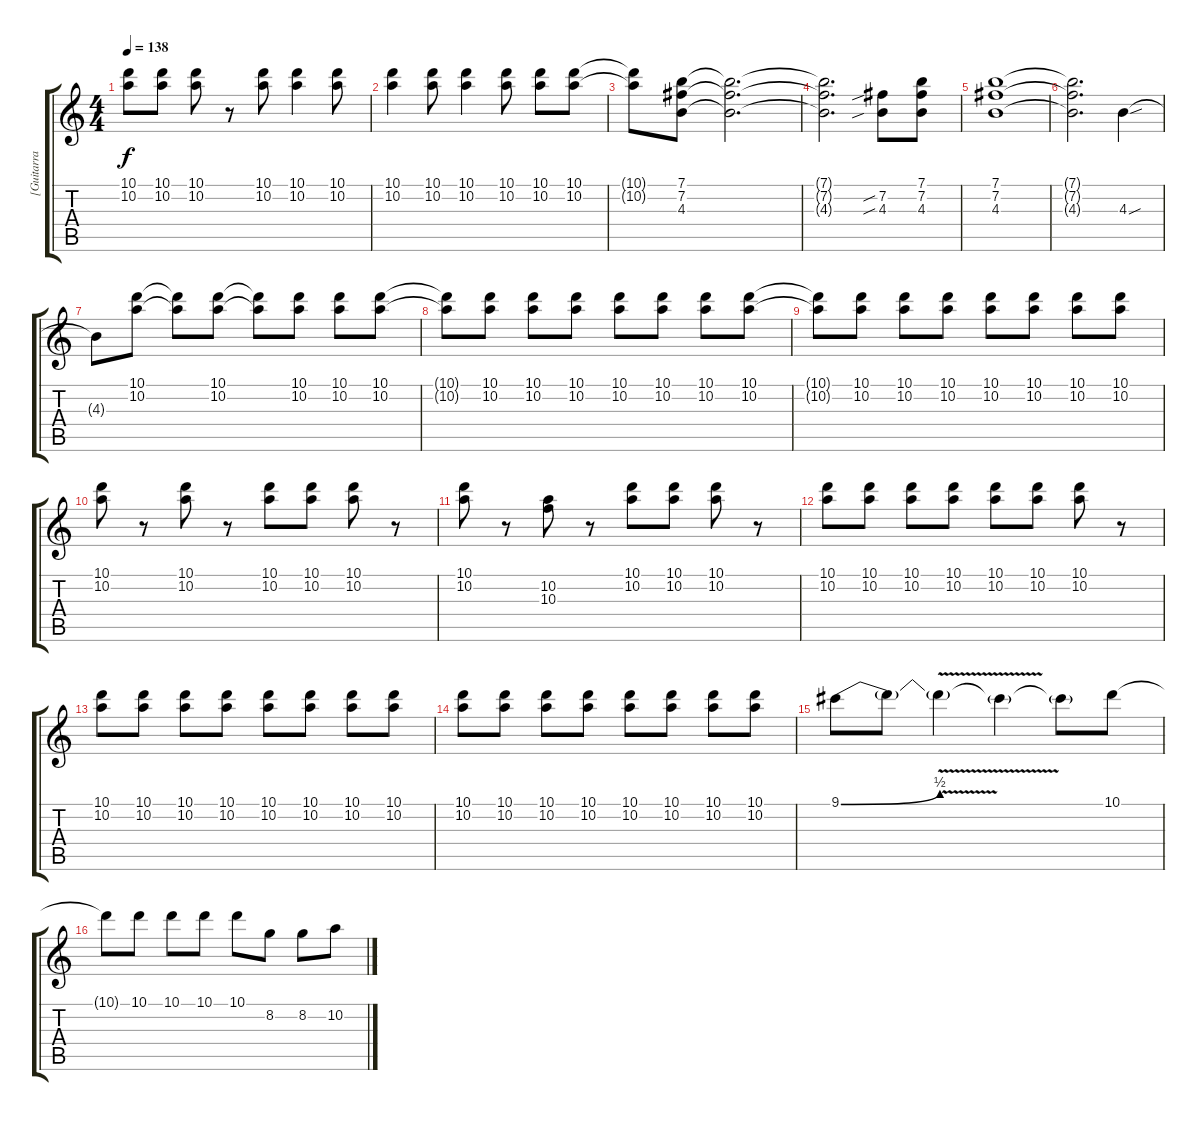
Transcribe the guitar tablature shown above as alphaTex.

\track ("[Guitarra 1] Joe Perry" "[Guitarra ") {instrument overdrivenguitar}
\staff {score tabs}
\tuning (E4 B3 G3 D3 A2 E2) {hide}
\ts (4 4)
\tempo 138
\clef g2
\ks c
(10.1 10.2).8{dy f} (10.1 10.2).8 (10.1 10.2).8 r.8 (10.1 10.2).8 (10.1 10.2).4 (10.1 10.2).8 |
(10.1 10.2).4 (10.1 10.2).8 (10.1 10.2).4 (10.1 10.2).8 (10.1 10.2).8 (10.1 10.2).8 |
(10.1{t} 10.2{t}).8 (7.1 7.2 4.3).8 (7.1{t} 7.2{t} 4.3{t}).2{d} |
(7.1{t} 7.2{t} 4.3{t}).2{d} (7.2{sib} 4.3{sib}).8 (7.1 7.2 4.3).8 |
(7.1 7.2 4.3).1 |
(7.1{t} 7.2{t} 4.3{t}).2{d} 4.3{sou}.4 |
4.3{t}.8 (10.1 10.2).8 (10.1{t} 10.2{t}).8 (10.1 10.2).8 (10.1{t} 10.2{t}).8 (10.1 10.2).8 (10.1 10.2).8 (10.1 10.2).8 |
(10.1{t} 10.2{t}).8 (10.1 10.2).8 (10.1 10.2).8 (10.1 10.2).8 (10.1 10.2).8 (10.1 10.2).8 (10.1 10.2).8 (10.1 10.2).8 |
(10.1{t} 10.2{t}).8 (10.1 10.2).8 (10.1 10.2).8 (10.1 10.2).8 (10.1 10.2).8 (10.1 10.2).8 (10.1 10.2).8 (10.1 10.2).8 |
(10.1 10.2).8 r.8 (10.1 10.2).8 r.8 (10.1 10.2).8 (10.1 10.2).8 (10.1 10.2).8 r.8 |
(10.1 10.2).8 r.8 (10.2 10.3).8 r.8 (10.1 10.2).8 (10.1 10.2).8 (10.1 10.2).8 r.8 |
(10.1 10.2).8 (10.1 10.2).8 (10.1 10.2).8 (10.1 10.2).8 (10.1 10.2).8 (10.1 10.2).8 (10.1 10.2).8 r.8 |
(10.1 10.2).8 (10.1 10.2).8 (10.1 10.2).8 (10.1 10.2).8 (10.1 10.2).8 (10.1 10.2).8 (10.1 10.2).8 (10.1 10.2).8 |
(10.1 10.2).8 (10.1 10.2).8 (10.1 10.2).8 (10.1 10.2).8 (10.1 10.2).8 (10.1 10.2).8 (10.1 10.2).8 (10.1 10.2).8 |
9.1{be (bend 0 0 60 2)}.8 9.1{t}.8 9.1{v t}.4 9.1{t}.4 9.1{t}.8 10.1.8 |
10.1{t}.8 10.1.8 10.1.8 10.1.8 10.1.8 8.2.8 8.2.8 10.2.8
